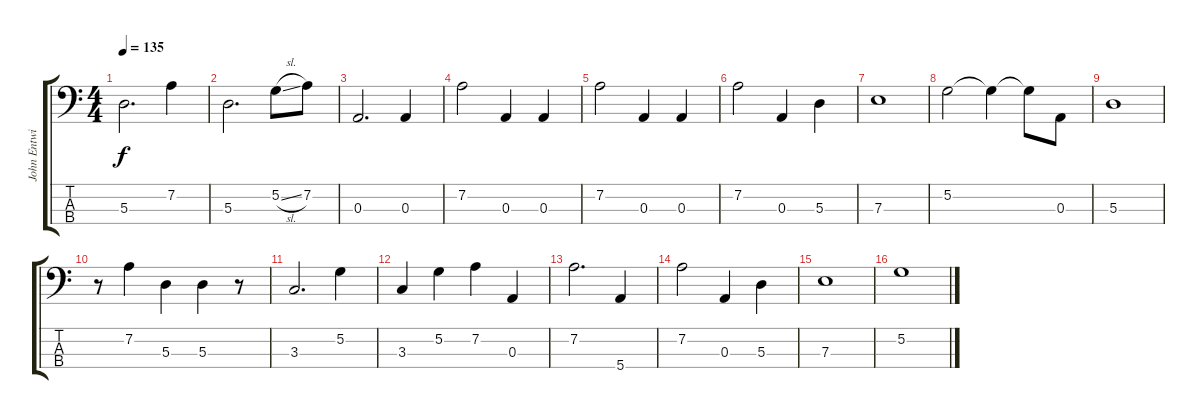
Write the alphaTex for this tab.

\track ("John Entwistle" "John Entwi") {instrument fretlessbass}
\staff {score tabs}
\tuning (G2 D2 A1 E1) {hide}
\ts (4 4)
\tempo 135
\clef f4
\ks c
5.3.2{d dy f} 7.2.4 |
5.3.2{d} 5.2{sl}.8 7.2.8 |
0.3.2{d} 0.3.4 |
7.2.2 0.3.4 0.3.4 |
7.2.2 0.3.4 0.3.4 |
7.2.2 0.3.4 5.3.4 |
7.3.1 |
5.2.2 5.2{t}.4 5.2{t}.8 0.3.8 |
5.3.1 |
r.8 7.2.4 5.3.4 5.3.4 r.8 |
3.3.2{d} 5.2.4 |
3.3.4 5.2.4 7.2.4 0.3.4 |
7.2.2{d} 5.4.4 |
7.2.2 0.3.4 5.3.4 |
7.3.1 |
5.2.1
